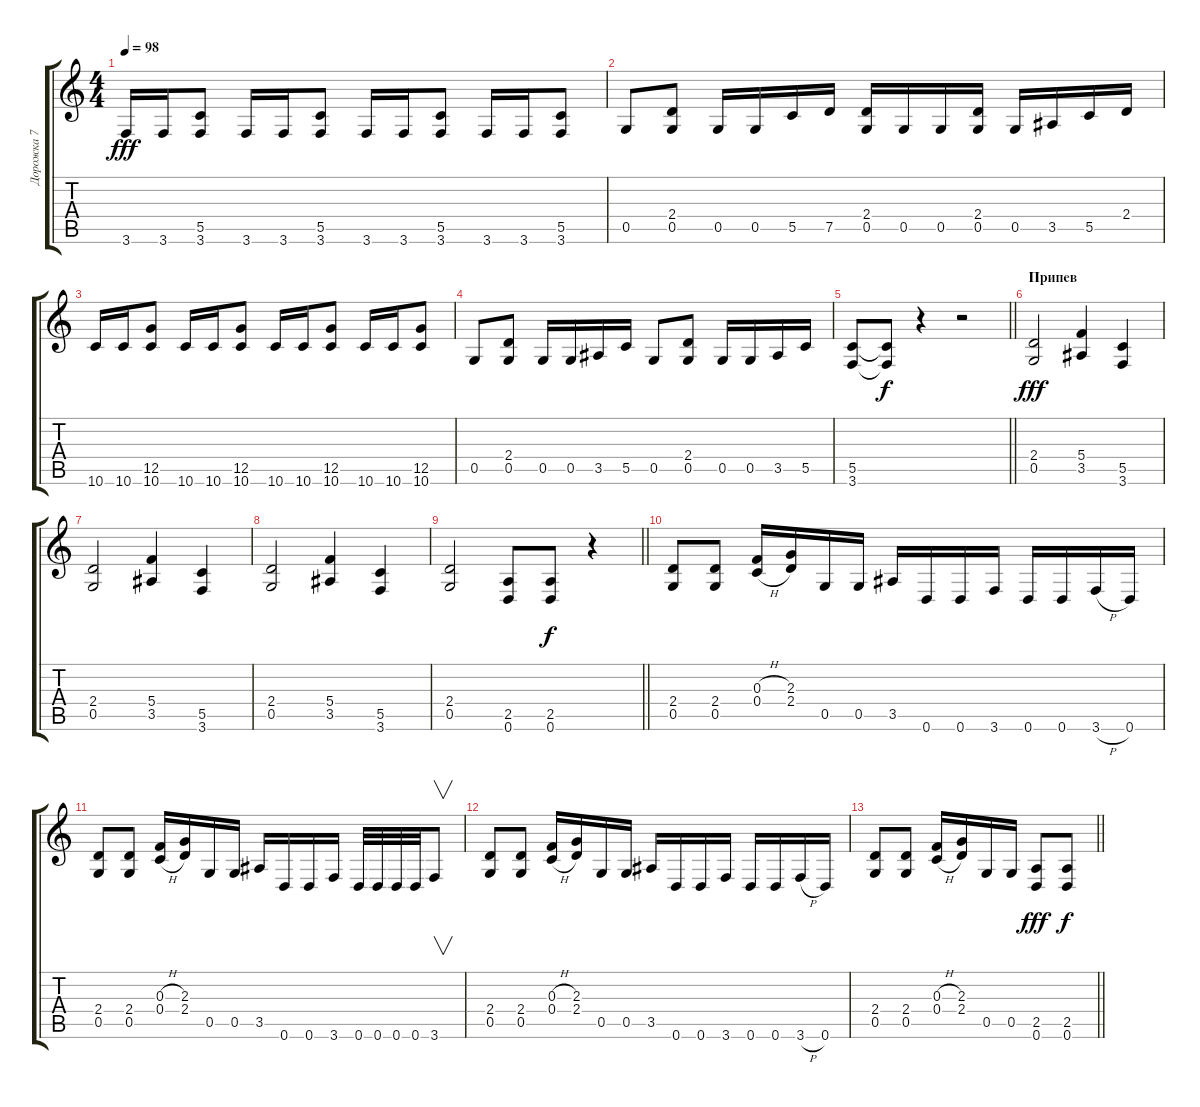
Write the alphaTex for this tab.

\track ("Дорожка 7" "Дорожка 7") {instrument distortionguitar}
\staff {score tabs}
\tuning (D4 A3 F3 C3 G2 D2) {hide}
\ts (4 4)
\tempo 98
\clef g2
\ks c
3.6.16{dy fff} 3.6.16 (5.5 3.6).8 3.6.16 3.6.16 (5.5 3.6).8 3.6.16 3.6.16 (5.5 3.6).8 3.6.16 3.6.16 (5.5 3.6).8 |
0.5.8 (2.4 0.5).8 0.5.16 0.5.16 5.5.16 7.5.16 (2.4 0.5).16 0.5.16 0.5.16 (2.4 0.5).16 0.5.16 3.5.16 5.5.16 2.4.16 |
10.6.16 10.6.16 (12.5 10.6).8 10.6.16 10.6.16 (12.5 10.6).8 10.6.16 10.6.16 (12.5 10.6).8 10.6.16 10.6.16 (12.5 10.6).8 |
0.5.8 (2.4 0.5).8 0.5.16 0.5.16 3.5.16 5.5.16 0.5.8 (2.4 0.5).8 0.5.16 0.5.16 3.5.16 5.5.16 |
\barLineRight lightlight
(5.5 3.6).8 (5.5{t} 3.6{t}).8{dy f} r.4 r.2 |
\section ("" "Припев")
(2.4 0.5).2{dy fff} (5.4 3.5).4 (5.5 3.6).4 |
(2.4 0.5).2 (5.4 3.5).4 (5.5 3.6).4 |
(2.4 0.5).2 (5.4 3.5).4 (5.5 3.6).4 |
\barLineRight lightlight
(2.4 0.5).2 (2.5 0.6).8 (2.5 0.6).8{dy f} r.4 |
(2.4 0.5).8 (2.4 0.5).8 (0.3{h} 0.4{h}).16 (2.3 2.4).16 0.5.16 0.5.16 3.5.16 0.6.16 0.6.16 3.6.16 0.6.16 0.6.16 3.6{h}.16 0.6.16 |
(2.4 0.5).8 (2.4 0.5).8 (0.3{h} 0.4{h}).16 (2.3 2.4).16 0.5.16 0.5.16 3.5.16 0.6.16 0.6.16 3.6.16 0.6.32 0.6.32 0.6.32 0.6.32 3.6.8{v} |
(2.4 0.5).8 (2.4 0.5).8 (0.3{h} 0.4{h}).16 (2.3 2.4).16 0.5.16 0.5.16 3.5.16 0.6.16 0.6.16 3.6.16 0.6.16 0.6.16 3.6{h}.16 0.6.16 |
\barLineRight lightlight
(2.4 0.5).8 (2.4 0.5).8 (0.3{h} 0.4{h}).16 (2.3 2.4).16 0.5.16 0.5.16 (2.5 0.6).8{dy fff} (2.5 0.6).8{dy f}
